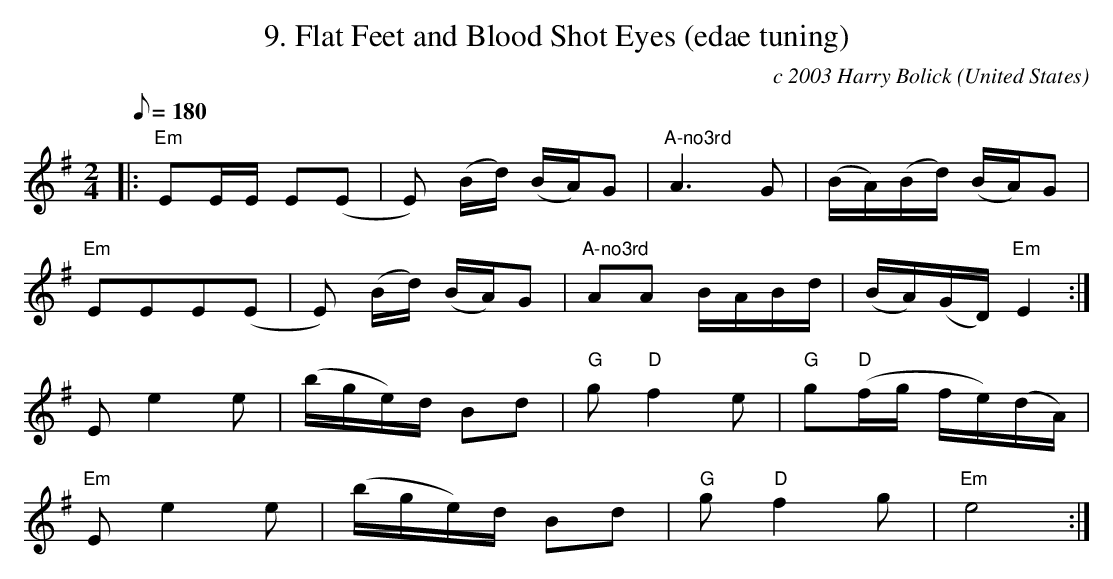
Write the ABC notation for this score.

X:1
T:9. Flat Feet and Blood Shot Eyes (edae tuning)
C:c 2003 Harry Bolick
O:United States
M:2/4
L:1/8
Q:180
K:G
 |: "Em" EE/2E/2 E(E|E) (B/2d/2) (B/2A/2)G| "A-no3rd"A3 G|(B/2A/2)(B/2d/2) (B/2A/2)G |
"Em" EEE(E |E) (B/2d/2) (B/2A/2)G| "A-no3rd" AA B/2A/2B/2d/2| (B/2A/2)(G/2D/2) "Em" E2:|
Ee2e|(b/2g/2e/2)d/2 Bd|"G" g"D" f2e|"G" g("D"f/2g/2 f/2e/2)(d/2A/2)|
"Em" Ee2e|(b/2g/2e/2)d/2 Bd|"G" g"D" f2g|"Em"e4 :|
